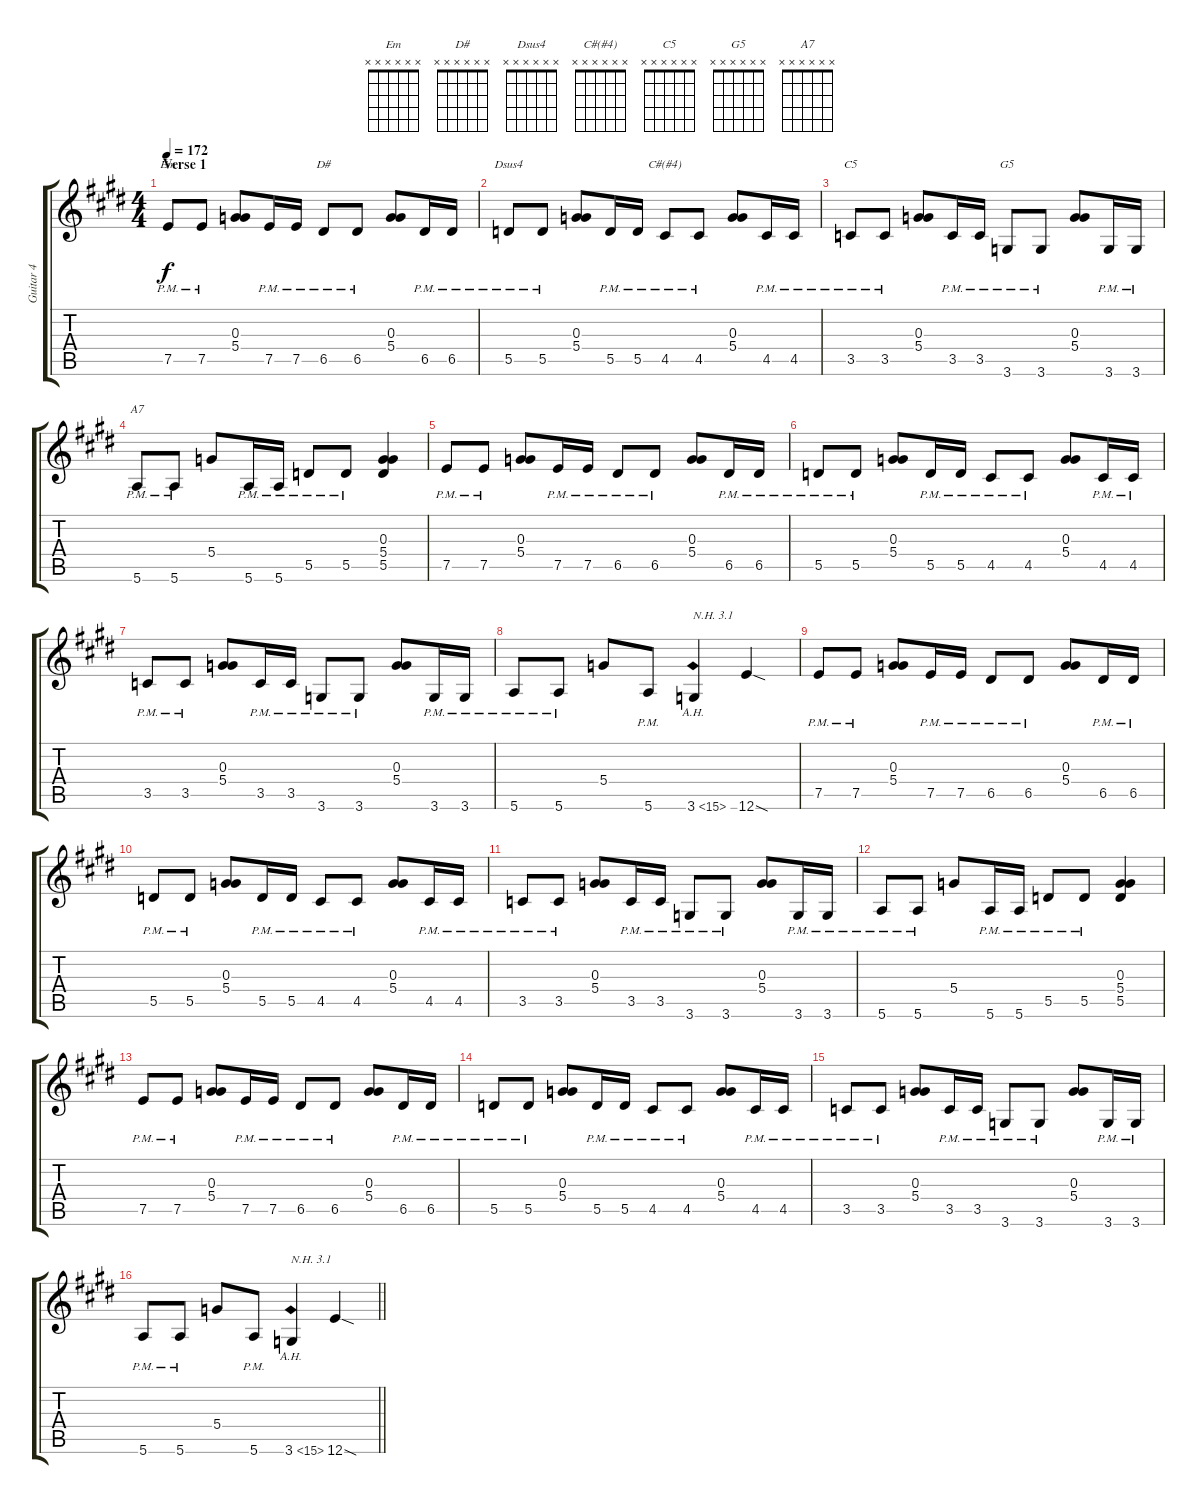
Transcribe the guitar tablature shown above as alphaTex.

\track ("Guitar 4" "Guitar 4") {instrument distortionguitar}
\staff {score tabs}
\tuning (E4 B3 G3 D3 A2 E2) {hide}
\chord ("Em" x x x x x x)
\chord ("D#" x x x x x x)
\chord ("Dsus4" x x x x x x)
\chord ("C#(#4)" x x x x x x)
\chord ("C5" x x x x x x)
\chord ("G5" x x x x x x)
\chord ("A7" x x x x x x)
\ts (4 4)
\section ("" "Verse 1")
\tempo 172
\clef g2
\ks e
7.5{pm}.8{ch "Em" dy f} 7.5{pm}.8 (0.3 5.4).8 7.5{pm}.16 7.5{pm}.16 6.5{pm}.8{ch "D#"} 6.5{pm}.8 (0.3 5.4).8 6.5{pm}.16 6.5{pm}.16 |
5.5{pm}.8{ch "Dsus4"} 5.5{pm}.8 (0.3 5.4).8 5.5{pm}.16 5.5{pm}.16 4.5{pm}.8{ch "C#(#4)"} 4.5{pm}.8 (0.3 5.4).8 4.5{pm}.16 4.5{pm}.16 |
3.5{pm}.8{ch "C5"} 3.5{pm}.8 (0.3 5.4).8 3.5{pm}.16 3.5{pm}.16 3.6{pm}.8{ch "G5"} 3.6{pm}.8 (0.3 5.4).8 3.6{pm}.16 3.6{pm}.16 |
5.6{pm}.8{ch "A7"} 5.6{pm}.8 5.4.8 5.6{pm}.16 5.6{pm}.16 5.5{pm}.8 5.5{pm}.8 (0.3 5.4 5.5).4 |
7.5{pm}.8 7.5{pm}.8 (0.3 5.4).8 7.5{pm}.16 7.5{pm}.16 6.5{pm}.8 6.5{pm}.8 (0.3 5.4).8 6.5{pm}.16 6.5{pm}.16 |
5.5{pm}.8 5.5{pm}.8 (0.3 5.4).8 5.5{pm}.16 5.5{pm}.16 4.5{pm}.8 4.5{pm}.8 (0.3 5.4).8 4.5{pm}.16 4.5{pm}.16 |
3.5{pm}.8 3.5{pm}.8 (0.3 5.4).8 3.5{pm}.16 3.5{pm}.16 3.6{pm}.8 3.6{pm}.8 (0.3 5.4).8 3.6{pm}.16 3.6{pm}.16 |
5.6{pm}.8 5.6{pm}.8 5.4.8 5.6{pm}.8 3.6{ah 12}.4{txt "N.H. 3.1"} 12.6{sod}.4 |
7.5{pm}.8 7.5{pm}.8 (0.3 5.4).8 7.5{pm}.16 7.5{pm}.16 6.5{pm}.8 6.5{pm}.8 (0.3 5.4).8 6.5{pm}.16 6.5{pm}.16 |
5.5{pm}.8 5.5{pm}.8 (0.3 5.4).8 5.5{pm}.16 5.5{pm}.16 4.5{pm}.8 4.5{pm}.8 (0.3 5.4).8 4.5{pm}.16 4.5{pm}.16 |
3.5{pm}.8 3.5{pm}.8 (0.3 5.4).8 3.5{pm}.16 3.5{pm}.16 3.6{pm}.8 3.6{pm}.8 (0.3 5.4).8 3.6{pm}.16 3.6{pm}.16 |
5.6{pm}.8 5.6{pm}.8 5.4.8 5.6{pm}.16 5.6{pm}.16 5.5{pm}.8 5.5{pm}.8 (0.3 5.4 5.5).4 |
7.5{pm}.8 7.5{pm}.8 (0.3 5.4).8 7.5{pm}.16 7.5{pm}.16 6.5{pm}.8 6.5{pm}.8 (0.3 5.4).8 6.5{pm}.16 6.5{pm}.16 |
5.5{pm}.8 5.5{pm}.8 (0.3 5.4).8 5.5{pm}.16 5.5{pm}.16 4.5{pm}.8 4.5{pm}.8 (0.3 5.4).8 4.5{pm}.16 4.5{pm}.16 |
3.5{pm}.8 3.5{pm}.8 (0.3 5.4).8 3.5{pm}.16 3.5{pm}.16 3.6{pm}.8 3.6{pm}.8 (0.3 5.4).8 3.6{pm}.16 3.6{pm}.16 |
\barLineRight lightlight
5.6{pm}.8 5.6{pm}.8 5.4.8 5.6{pm}.8 3.6{ah 12}.4{txt "N.H. 3.1"} 12.6{sod}.4
